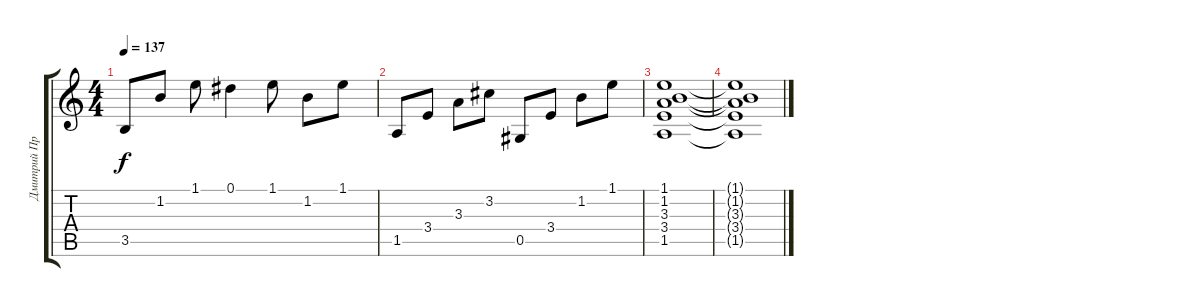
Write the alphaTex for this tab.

\track ("Дмитрий Процко" "Дмитрий Пр") {instrument acousticguitarsteel}
\staff {score tabs}
\tuning (Eb4 Bb3 Gb3 Db3 Ab2 Eb2) {hide}
\ts (4 4)
\tempo 137
\clef g2
\ks c
3.5.8{dy f} 1.2.8 1.1.8 0.1.4 1.1.8 1.2.8 1.1.8 |
1.5.8 3.4.8 3.3.8 3.2.8 0.5.8 3.4.8 1.2.8 1.1.8 |
(1.1 1.2 3.3 3.4 1.5).1 |
(1.1{t} 1.2{t} 3.3{t} 3.4{t} 1.5{t}).1
